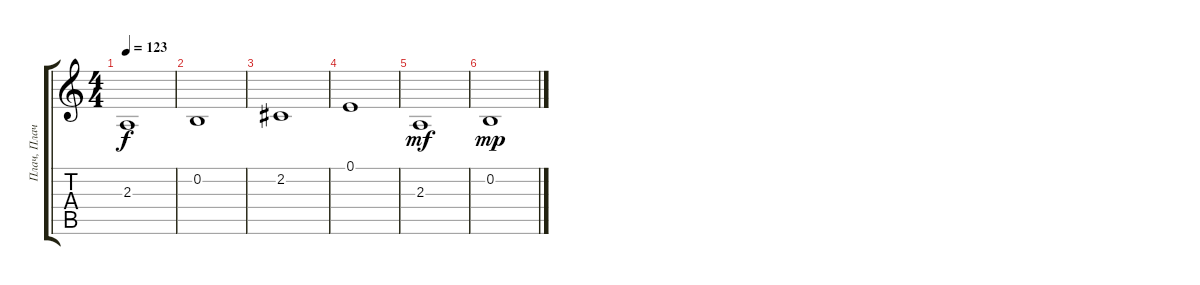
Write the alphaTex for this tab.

\track ("Плач, Плач, танцуй, танцуй" "Плач, Плач") {instrument synthvoice}
\staff {score tabs}
\tuning (E4 B3 G3 D3 A2 E2) {hide}
\ts (4 4)
\tempo 123
\clef g2
\ks c
2.3.1{dy f} |
0.2.1 |
2.2.1 |
0.1.1 |
2.3.1{dy mf} |
0.2.1{dy mp}
